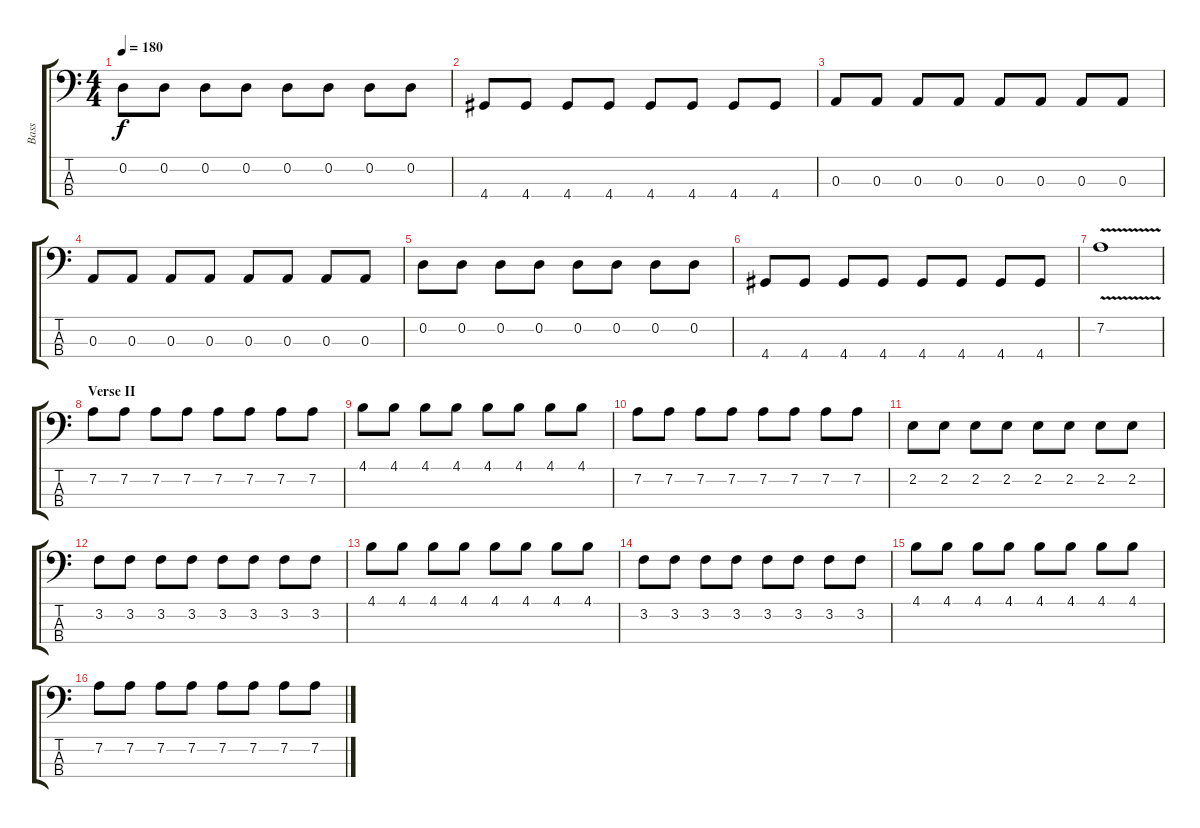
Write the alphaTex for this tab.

\track ("Bass" "Bass") {instrument electricbassfinger}
\staff {score tabs}
\tuning (G2 D2 A1 E1) {hide}
\ts (4 4)
\tempo 180
\clef f4
\ks c
0.2.8{dy f} 0.2.8 0.2.8 0.2.8 0.2.8 0.2.8 0.2.8 0.2.8 |
4.4.8 4.4.8 4.4.8 4.4.8 4.4.8 4.4.8 4.4.8 4.4.8 |
0.3.8 0.3.8 0.3.8 0.3.8 0.3.8 0.3.8 0.3.8 0.3.8 |
0.3.8 0.3.8 0.3.8 0.3.8 0.3.8 0.3.8 0.3.8 0.3.8 |
0.2.8 0.2.8 0.2.8 0.2.8 0.2.8 0.2.8 0.2.8 0.2.8 |
4.4.8 4.4.8 4.4.8 4.4.8 4.4.8 4.4.8 4.4.8 4.4.8 |
7.2{v}.1 |
\section ("" "Verse II")
7.2.8 7.2.8 7.2.8 7.2.8 7.2.8 7.2.8 7.2.8 7.2.8 |
4.1.8 4.1.8 4.1.8 4.1.8 4.1.8 4.1.8 4.1.8 4.1.8 |
7.2.8 7.2.8 7.2.8 7.2.8 7.2.8 7.2.8 7.2.8 7.2.8 |
2.2.8 2.2.8 2.2.8 2.2.8 2.2.8 2.2.8 2.2.8 2.2.8 |
3.2.8 3.2.8 3.2.8 3.2.8 3.2.8 3.2.8 3.2.8 3.2.8 |
4.1.8 4.1.8 4.1.8 4.1.8 4.1.8 4.1.8 4.1.8 4.1.8 |
3.2.8 3.2.8 3.2.8 3.2.8 3.2.8 3.2.8 3.2.8 3.2.8 |
4.1.8 4.1.8 4.1.8 4.1.8 4.1.8 4.1.8 4.1.8 4.1.8 |
7.2.8 7.2.8 7.2.8 7.2.8 7.2.8 7.2.8 7.2.8 7.2.8
